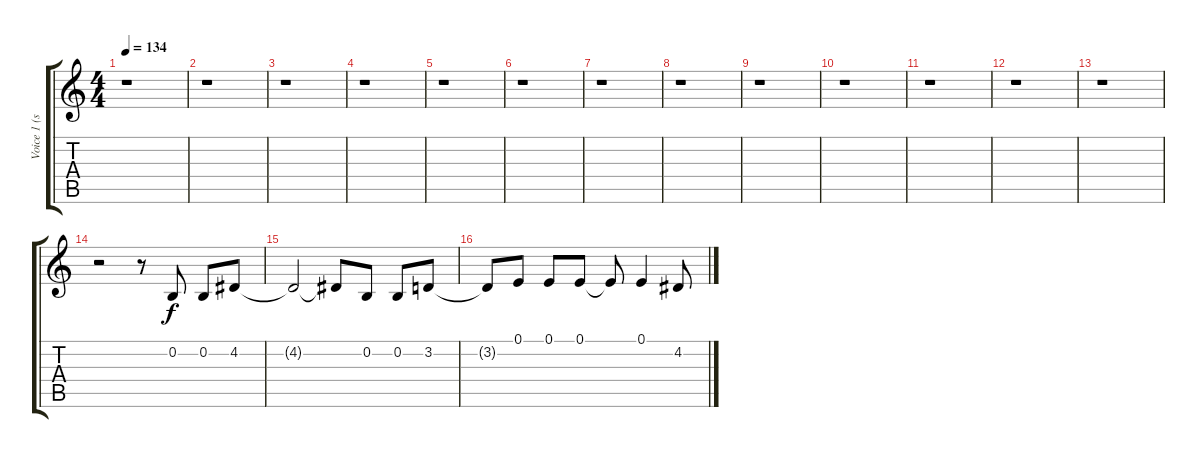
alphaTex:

\track ("Voice 1 (synth)" "Voice 1 (s") {instrument lead8bassandlead}
\staff {score tabs}
\tuning (E4 B3 G3 D3 A2 E2) {hide}
\ts (4 4)
\tempo 134
\clef g2
\ks c
r.1{dy f} |
r.1 |
r.1 |
r.1 |
r.1 |
r.1 |
r.1 |
r.1 |
r.1 |
r.1 |
r.1 |
r.1 |
r.1 |
r.2 r.8 0.2.8 0.2.8 4.2.8 |
4.2{t}.2 4.2{t}.8 0.2.8 0.2.8 3.2.8 |
3.2{t}.8 0.1.8 0.1.8 0.1.8 0.1{t}.8 0.1.4 4.2.8
